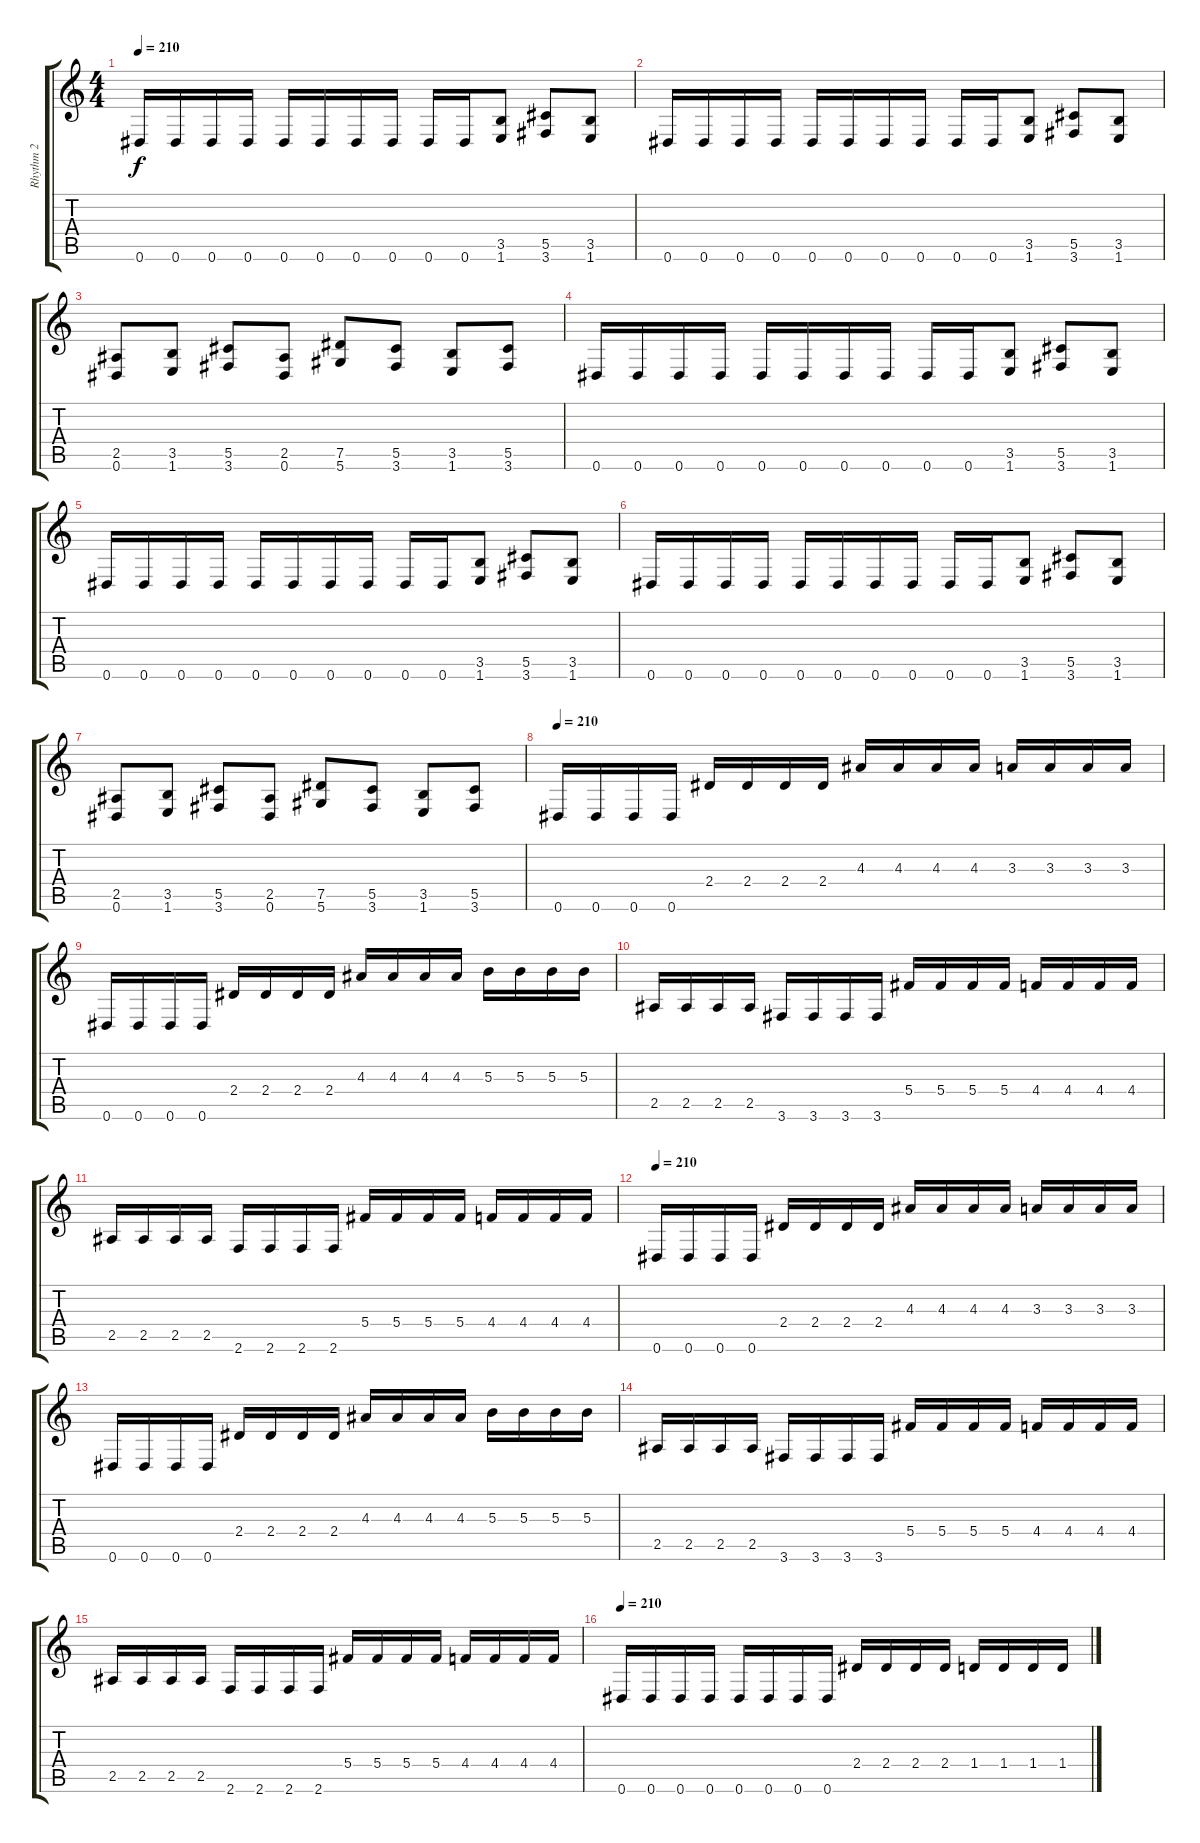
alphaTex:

\track ("Rhythm 2" "Rhythm 2") {instrument distortionguitar}
\staff {score tabs}
\tuning (Eb4 Bb3 Gb3 Db3 Ab2 Eb2) {hide}
\ts (4 4)
\tempo 210
\clef g2
\ks c
0.6.16{dy f} 0.6.16 0.6.16 0.6.16 0.6.16 0.6.16 0.6.16 0.6.16 0.6.16 0.6.16 (3.5 1.6).8 (5.5 3.6).8 (3.5 1.6).8 |
0.6.16 0.6.16 0.6.16 0.6.16 0.6.16 0.6.16 0.6.16 0.6.16 0.6.16 0.6.16 (3.5 1.6).8 (5.5 3.6).8 (3.5 1.6).8 |
(2.5 0.6).8 (3.5 1.6).8 (5.5 3.6).8 (2.5 0.6).8 (7.5 5.6).8 (5.5 3.6).8 (3.5 1.6).8 (5.5 3.6).8 |
0.6.16 0.6.16 0.6.16 0.6.16 0.6.16 0.6.16 0.6.16 0.6.16 0.6.16 0.6.16 (3.5 1.6).8 (5.5 3.6).8 (3.5 1.6).8 |
0.6.16 0.6.16 0.6.16 0.6.16 0.6.16 0.6.16 0.6.16 0.6.16 0.6.16 0.6.16 (3.5 1.6).8 (5.5 3.6).8 (3.5 1.6).8 |
0.6.16 0.6.16 0.6.16 0.6.16 0.6.16 0.6.16 0.6.16 0.6.16 0.6.16 0.6.16 (3.5 1.6).8 (5.5 3.6).8 (3.5 1.6).8 |
(2.5 0.6).8 (3.5 1.6).8 (5.5 3.6).8 (2.5 0.6).8 (7.5 5.6).8 (5.5 3.6).8 (3.5 1.6).8 (5.5 3.6).8 |
\tempo 210
0.6.16 0.6.16 0.6.16 0.6.16 2.4.16 2.4.16 2.4.16 2.4.16 4.3.16 4.3.16 4.3.16 4.3.16 3.3.16 3.3.16 3.3.16 3.3.16 |
0.6.16 0.6.16 0.6.16 0.6.16 2.4.16 2.4.16 2.4.16 2.4.16 4.3.16 4.3.16 4.3.16 4.3.16 5.3.16 5.3.16 5.3.16 5.3.16 |
2.5.16 2.5.16 2.5.16 2.5.16 3.6.16 3.6.16 3.6.16 3.6.16 5.4.16 5.4.16 5.4.16 5.4.16 4.4.16 4.4.16 4.4.16 4.4.16 |
2.5.16 2.5.16 2.5.16 2.5.16 2.6.16 2.6.16 2.6.16 2.6.16 5.4.16 5.4.16 5.4.16 5.4.16 4.4.16 4.4.16 4.4.16 4.4.16 |
\tempo 210
0.6.16 0.6.16 0.6.16 0.6.16 2.4.16 2.4.16 2.4.16 2.4.16 4.3.16 4.3.16 4.3.16 4.3.16 3.3.16 3.3.16 3.3.16 3.3.16 |
0.6.16 0.6.16 0.6.16 0.6.16 2.4.16 2.4.16 2.4.16 2.4.16 4.3.16 4.3.16 4.3.16 4.3.16 5.3.16 5.3.16 5.3.16 5.3.16 |
2.5.16 2.5.16 2.5.16 2.5.16 3.6.16 3.6.16 3.6.16 3.6.16 5.4.16 5.4.16 5.4.16 5.4.16 4.4.16 4.4.16 4.4.16 4.4.16 |
2.5.16 2.5.16 2.5.16 2.5.16 2.6.16 2.6.16 2.6.16 2.6.16 5.4.16 5.4.16 5.4.16 5.4.16 4.4.16 4.4.16 4.4.16 4.4.16 |
\tempo 210
0.6.16 0.6.16 0.6.16 0.6.16 0.6.16 0.6.16 0.6.16 0.6.16 2.4.16 2.4.16 2.4.16 2.4.16 1.4.16 1.4.16 1.4.16 1.4.16
